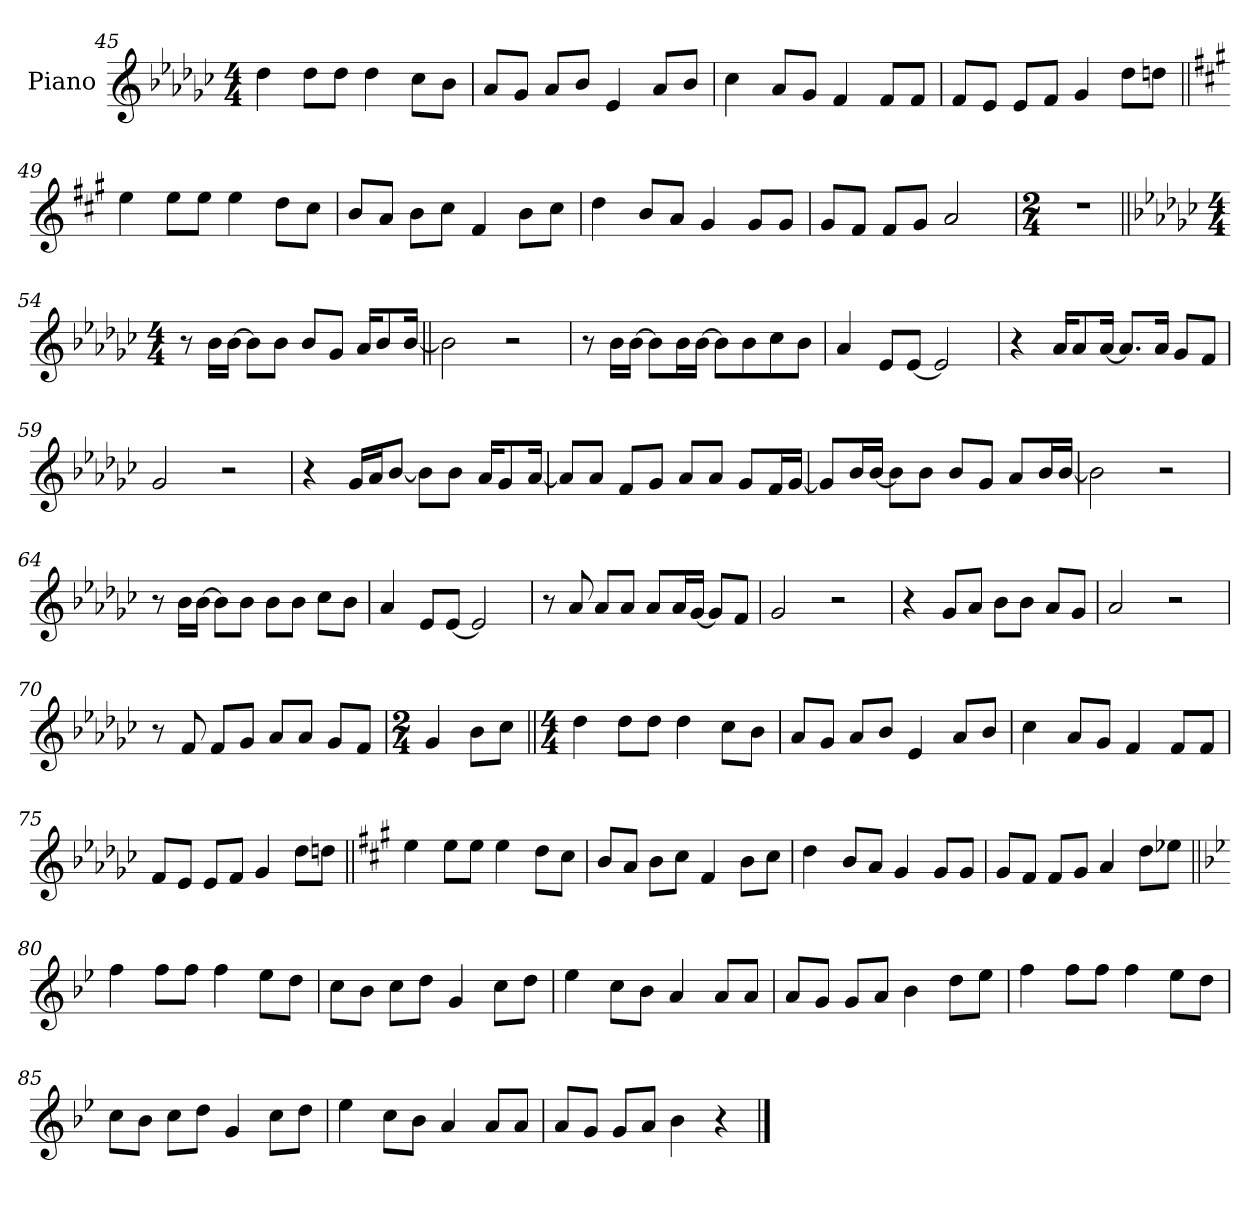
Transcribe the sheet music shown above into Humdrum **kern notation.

**kern
*part1
*staff1
*I"Piano
*I'Pno.
*clefG2
*k[b-e-a-d-g-c-]
*M4/4
=45
4dd-
8dd-L
8dd-J
4dd-
8cc-L
8b-J
=46
8a-L
8g-J
8a-L
8b-J
4e-
8a-L
8b-J
=47
4cc-
8a-L
8g-J
4f
8fL
8fJ
=48
8fL
8e-J
8e-L
8fJ
4g-
8dd-L
8ddnJ
=49||
*k[f#c#g#]
4ee
8eeL
8eeJ
4ee
8ddL
8cc#J
=50
8bL
8aJ
8bL
8cc#J
4f#
8bL
8cc#J
=51
4dd
8bL
8aJ
4g#
8g#L
8g#J
=52
8g#L
8f#J
8f#L
8g#J
2a
=53
*M2/4
2r
=54||
*k[b-e-a-d-g-c-]
*M4/4
8r
16b-LL
[16b-JJ
8b-L]
8b-J
8b-L
8g-J
16a-KL
8b-
[16b-Jk
=55||
2b-]
2r
=56
8r
16b-LL
[16b-JJ
8b-L]
16b-L
[16b-JJ
8b-L]
8b-
8cc-
8b-J
=57
4a-
8e-L
[8e-J
2e-]
=58
4r
16a-KL
8a-
[16a-Jk
8.a-L]
16a-Jk
8g-L
8fJ
=59
2g-
2r
=60
4r
16g-LL
16a-J
[8b-J
8b-L]
8b-J
16a-KL
8g-
[16a-Jk
=61
8a-L]
8a-J
8fL
8g-J
8a-L
8a-J
8g-L
16fL
[16g-JJ
=62
8g-L]
16b-L
[16b-JJ
8b-L]
8b-J
8b-L
8g-J
8a-L
16b-L
[16b-JJ
=63
2b-]
2r
=64
8r
16b-LL
[16b-JJ
8b-L]
8b-J
8b-L
8b-J
8cc-L
8b-J
=65
4a-
8e-L
[8e-J
2e-]
=66
8r
8a-
8a-L
8a-J
8a-L
16a-L
[16g-JJ
8g-L]
8fJ
=67
2g-
2r
=68
4r
8g-L
8a-J
8b-L
8b-J
8a-L
8g-J
=69
2a-
2r
=70
8r
8f
8fL
8g-J
8a-L
8a-J
8g-L
8fJ
=71
*M2/4
4g-
8b-L
8cc-J
=72||
*M4/4
4dd-
8dd-L
8dd-J
4dd-
8cc-L
8b-J
=73
8a-L
8g-J
8a-L
8b-J
4e-
8a-L
8b-J
=74
4cc-
8a-L
8g-J
4f
8fL
8fJ
=75
8fL
8e-J
8e-L
8fJ
4g-
8dd-L
8ddnJ
=76||
*k[f#c#g#]
4ee
8eeL
8eeJ
4ee
8ddL
8cc#J
=77
8bL
8aJ
8bL
8cc#J
4f#
8bL
8cc#J
=78
4dd
8bL
8aJ
4g#
8g#L
8g#J
=79
8g#L
8f#J
8f#L
8g#J
4a
8ddL
8ee-XJ
=80||
*k[b-e-]
4ff
8ffL
8ffJ
4ff
8ee-L
8ddJ
=81
8ccL
8b-J
8ccL
8ddJ
4g
8ccL
8ddJ
=82
4ee-
8ccL
8b-J
4a
8aL
8aJ
=83
8aL
8gJ
8gL
8aJ
4b-
8ddL
8ee-J
=84
4ff
8ffL
8ffJ
4ff
8ee-L
8ddJ
=85
8ccL
8b-J
8ccL
8ddJ
4g
8ccL
8ddJ
=86
4ee-
8ccL
8b-J
4a
8aL
8aJ
=87
8aL
8gJ
8gL
8aJ
4b-
4r
==
*-
